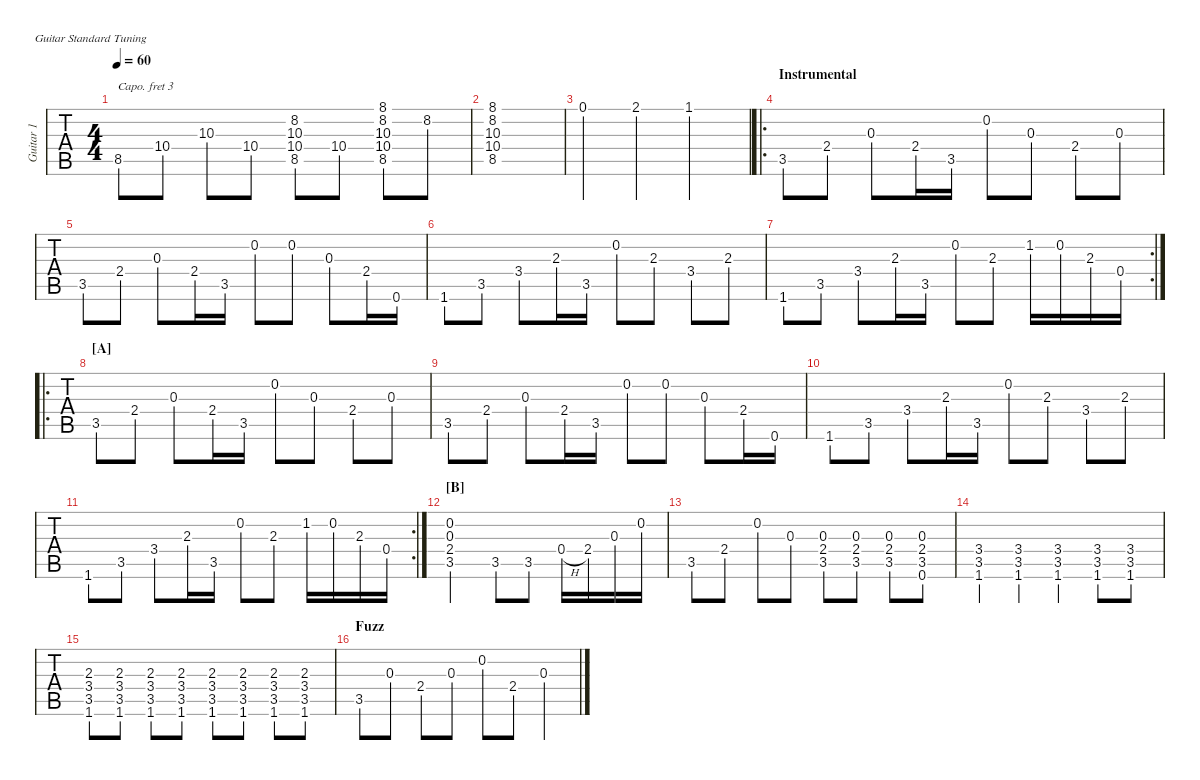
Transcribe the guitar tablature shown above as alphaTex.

\defaultSystemsLayout 4
\hideDynamics
\bracketExtendMode nobrackets
\otherSystemsTrackNameOrientation horizontal
\track ("Guitar 1" "Guitar 1") {instrument electricguitarclean}
\staff {tabs}
\capo 3
\tuning (E4 B3 G3 D3 A2 E2)
\ts (4 4)
\tempo 60
\clef g2
\ks c
8.5.8{dy mf} 10.4.8 10.3.8 10.4.8 (8.2 10.3 10.4 8.5).8 10.4.8 (8.2 10.3 10.4 8.5 8.1).8 8.2.8 |
(8.2 10.3 10.4 8.5 8.1).1 |
0.1.4 2.1.4 1.1.2 |
\ro
\section ("" "Instrumental")
3.5.8 2.4.8 0.3.8 2.4.16 3.5.16 0.2.8 0.3.8 2.4.8 0.3.8 |
3.5.8 2.4.8 0.3.8 2.4.16 3.5.16 0.2.8 0.2.8 0.3.8 2.4.16 0.6.16 |
1.6.8 3.5.8 3.4.8 2.3.16 3.5.16 0.2.8 2.3.8 3.4.8 2.3.8 |
\rc 2
1.6.8 3.5.8 3.4.8 2.3.16 3.5.16 0.2.8 2.3.8 1.2.16 0.2.16 2.3.16 0.4.16 |
\ro
\section ("A" "")
3.5.8 2.4.8 0.3.8 2.4.16 3.5.16 0.2.8 0.3.8 2.4.8 0.3.8 |
3.5.8 2.4.8 0.3.8 2.4.16 3.5.16 0.2.8 0.2.8 0.3.8 2.4.16 0.6.16 |
1.6.8 3.5.8 3.4.8 2.3.16 3.5.16 0.2.8 2.3.8 3.4.8 2.3.8 |
\rc 2
1.6.8 3.5.8 3.4.8 2.3.16 3.5.16 0.2.8 2.3.8 1.2.16 0.2.16 2.3.16 0.4.16 |
\section ("B" "")
(3.5 2.4 0.3 0.2).2 3.5.8 3.5.8 0.4{h}.16 2.4.16 0.3.16 0.2.16 |
3.5.8 2.4.8 0.2.8 0.3.8 (3.5 2.4 0.3).8 (3.5 2.4 0.3).8 (3.5 2.4 0.3).8 (3.5 2.4 0.3 0.6).8 |
(1.6 3.5 3.4).4 (1.6 3.5 3.4).4 (1.6 3.5 3.4).4 (1.6 3.5 3.4).8 (1.6 3.5 3.4).8 |
(1.6 3.5 3.4 2.3).8 (1.6 3.5 3.4 2.3).8 (1.6 3.5 3.4 2.3).8 (1.6 3.5 3.4 2.3).8 (1.6 3.5 3.4 2.3).8 (1.6 3.5 3.4 2.3).8 (1.6 3.5 3.4 2.3).8 (1.6 3.5 3.4 2.3).8 |
\section ("" "Fuzz")
3.5.8 0.3.8 2.4.8 0.3.8 0.2.8 2.4.8 0.3.4
